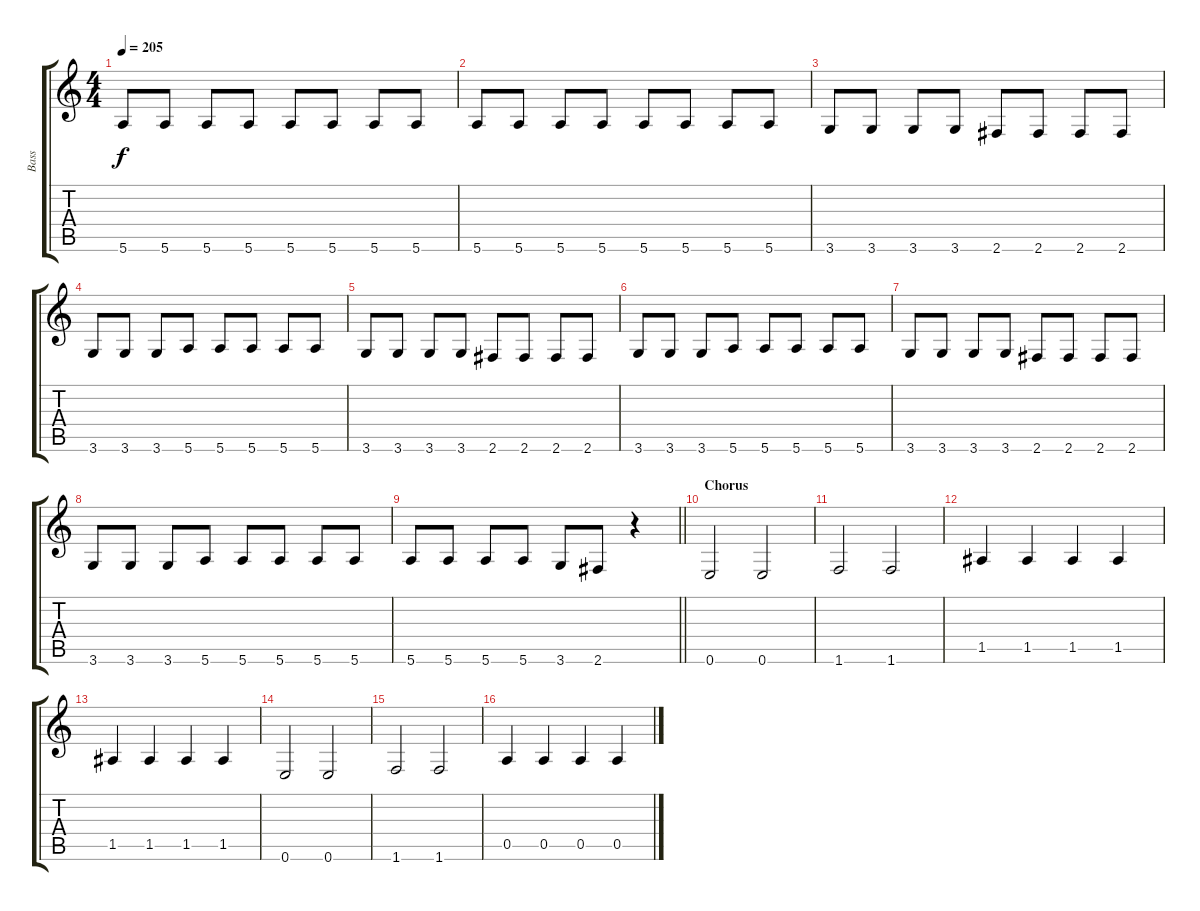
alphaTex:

\track ("Bass" "Bass") {instrument electricbassfinger}
\staff {score tabs}
\tuning (E4 B3 G3 D3 A2 E2) {hide}
\ts (4 4)
\tempo 205
\clef g2
\ks c
5.6.8{dy f} 5.6.8 5.6.8 5.6.8 5.6.8 5.6.8 5.6.8 5.6.8 |
5.6.8 5.6.8 5.6.8 5.6.8 5.6.8 5.6.8 5.6.8 5.6.8 |
3.6.8 3.6.8 3.6.8 3.6.8 2.6.8 2.6.8 2.6.8 2.6.8 |
3.6.8 3.6.8 3.6.8 5.6.8 5.6.8 5.6.8 5.6.8 5.6.8 |
3.6.8 3.6.8 3.6.8 3.6.8 2.6.8 2.6.8 2.6.8 2.6.8 |
3.6.8 3.6.8 3.6.8 5.6.8 5.6.8 5.6.8 5.6.8 5.6.8 |
3.6.8 3.6.8 3.6.8 3.6.8 2.6.8 2.6.8 2.6.8 2.6.8 |
3.6.8 3.6.8 3.6.8 5.6.8 5.6.8 5.6.8 5.6.8 5.6.8 |
\barLineRight lightlight
5.6.8 5.6.8 5.6.8 5.6.8 3.6.8 2.6.8 r.4 |
\section ("" "Chorus")
0.6.2 0.6.2 |
1.6.2 1.6.2 |
1.5.4 1.5.4 1.5.4 1.5.4 |
1.5.4 1.5.4 1.5.4 1.5.4 |
0.6.2 0.6.2 |
1.6.2 1.6.2 |
0.5.4 0.5.4 0.5.4 0.5.4
